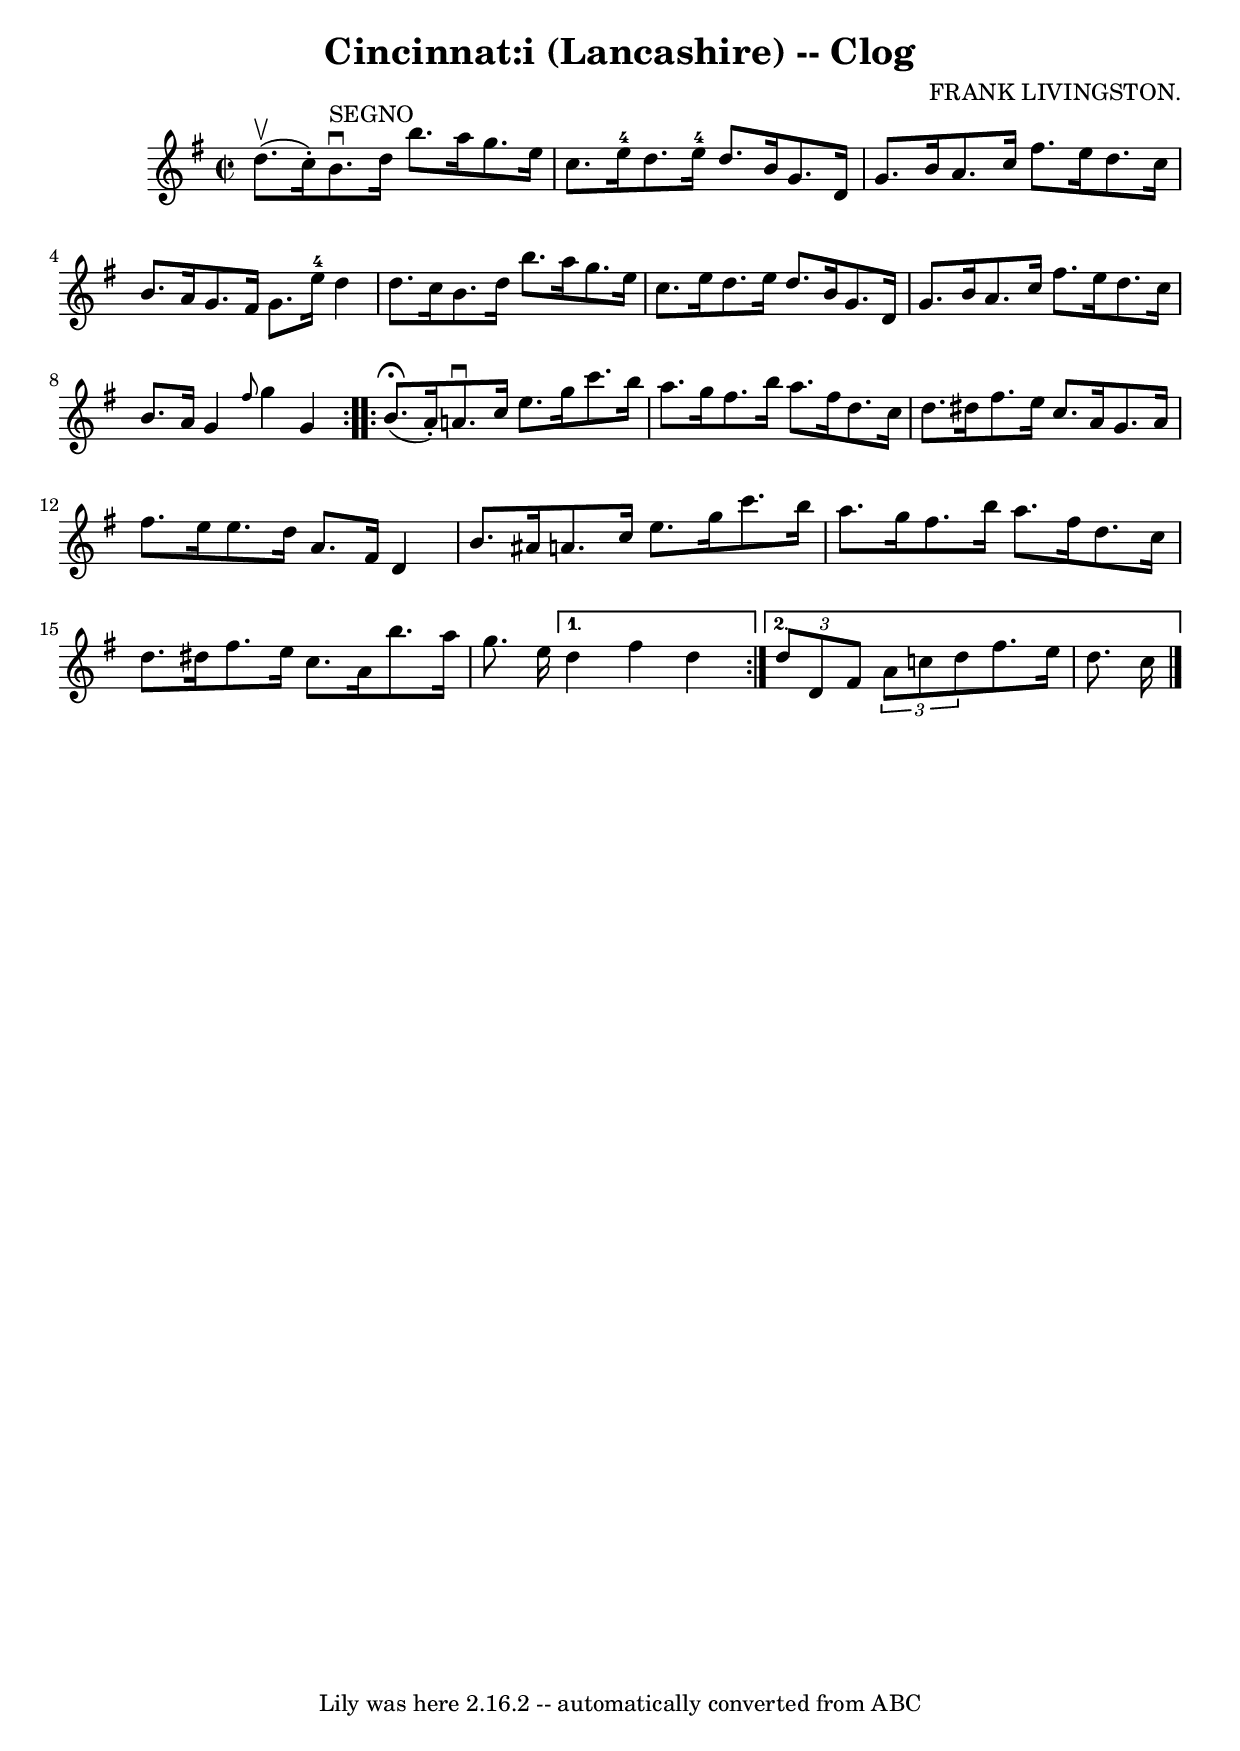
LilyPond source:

\version "2.16.2"
\include "Mammoth.ily"
\header {
  %% book = "Ryan's Mammoth Collection"
  composer = "FRANK LIVINGSTON."
  crossRefNumber = "1"
  footnotes = "\\\\160 952"
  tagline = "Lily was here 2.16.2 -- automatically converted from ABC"
  title = "Cincinnat:i (Lancashire) -- Clog"

}
voicedefault =  {



  \repeat volta 2 {

    \override Staff.TimeSignature #'style = #'C
    \time 2/2 
    \key g \major
    d''8.^\upbow(c''16-.)   |
    b'8.^"SEGNO"^\downbow d''16 b''8. a''16 g''8. e''16 c''8. e''16-4   |
    d''8. e''16-4 d''8. b'16 g'8. d'16 g'8.   
    b'16    |
    a'8. c''16 fis''8. e''16 d''8. c''16 b'8. 
    a'16    |
    g'8. fis'16 g'8. e''16-4 d''4 d''8.    
    c''16    |
    b'8. d''16 b''8. a''16 g''8. e''16    
    c''8. e''16    |
    d''8. e''16 d''8. b'16 g'8. d'16    
    g'8. b'16    |
    a'8. c''16 fis''8. e''16 d''8. c''16  
    b'8. a'16    |
    g'4  \grace { fis''8  
		} g''4 g'4    
  }     

  \repeat volta 2 {
    b'8.^\fermata(a'16-.) |
    a'!8.^\downbow 
    c''16 e''8. g''16 c'''8. b''16 a''8. g''16    |
    
    fis''8. b''16 a''8. fis''16 d''8. c''16 d''8. dis''16    
    |
    fis''8. e''16 c''8. a'16 g'8. a'16 fis''8.    
    e''16    |
    e''8. d''16 a'8. fis'16 d'4 b'8. ais'16 
    |
    a'!8. c''16 e''8. g''16 c'''8. b''16 a''8.    
    g''16    |
    fis''8. b''16 a''8. fis''16 d''8. c''16    
    d''8. dis''16    |
    fis''8. e''16 c''8. a'16 b''8.    
    a''16 g''8. e''16    
  } \alternative{{ d''4 fis''4 d''4  
		 } {   
		   \times 2/3 { d''8 d'8 fis'8  
			      }   \times 2/3 { a'8 c''!8 d''8  
					     } 
		   fis''8. e''16 d''8. c''16        \bar "|."   
		 }
	       }

}

\score{
  <<

    \context Staff="default"
    {
      \voicedefault 
      
    }

  >>
  \layout {
    
  }
  \midi {
  }

}
